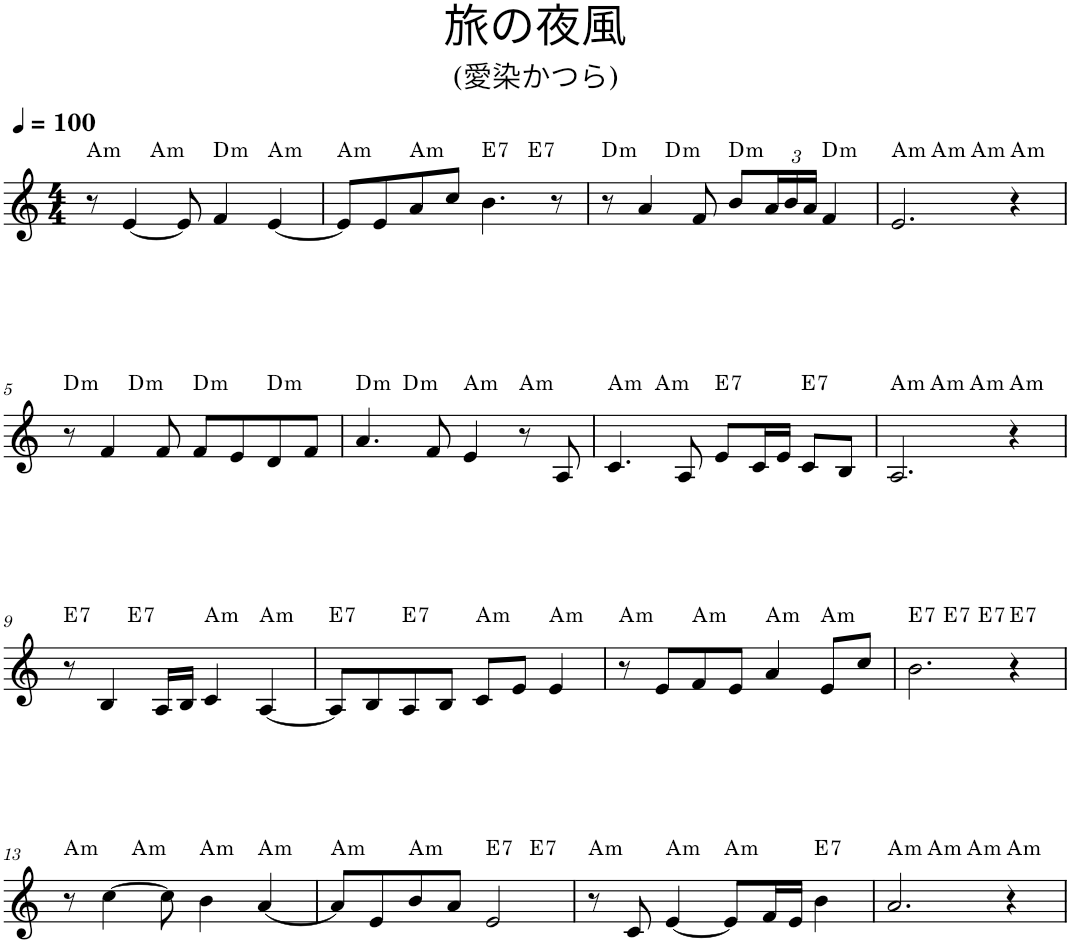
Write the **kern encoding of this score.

**kern	**harte
*part1	*part1
*staff1	*
*I"Piano	*
*I'Pno.	*
*clefG2	*
*k[]	*
*M4/4	*
*MM100	*
=1	=1
!	!LO:H:kt=m
*^	*
8r	4ryy	A:min
[4e/	.	.
!	!	!LO:H:kt=m
.	2.ryy	A:min
8e/]	.	.
!	!	!LO:H:kt=m
4f/	.	D:min
!	!	!LO:H:kt=m
[4e/	.	A:min
=2	=2	=2
!	!	!LO:H:kt=m
8e/L]	2.ryy	A:min
8e/	.	.
!	!	!LO:H:kt=m
8a/	.	A:min
8cc/J	.	.
!	!	!LO:H:kt=7
4.b\	.	E:7
!	!	!LO:H:kt=7
.	4ryy	E:7
8r	.	.
=3	=3	=3
!	!	!LO:H:kt=m
8r	4ryy	D:min
4a/	.	.
!	!	!LO:H:kt=m
.	2.ryy	D:min
8f/	.	.
!	!	!LO:H:kt=m
8b/L	.	D:min
*Xbrackettup	*	*
24a/L	.	.
24b/	.	.
24a/JJ	.	.
!	!	!LO:H:kt=m
4f/	.	D:min
=4	=4	=4
!	!	!LO:H:kt=m
*	*^	*
2.e/	4ryy	2ryy	A:min
!	!	!	!LO:H:kt=m
.	2.ryy	.	A:min
!	!	!	!LO:H:kt=m
.	.	2ryy	A:min
!	!	!	!LO:H:kt=m
4r	.	.	A:min
!!LO:LB:g=z	!!	!!
=5	=5	=5	=5
!	!	!	!LO:H:kt=m
*	*v	*v	*
8r	4ryy	D:min
4f/	.	.
!	!	!LO:H:kt=m
.	2.ryy	D:min
8f/	.	.
!	!	!LO:H:kt=m
8f/L	.	D:min
8e/	.	.
!	!	!LO:H:kt=m
8d/	.	D:min
8f/J	.	.
=6	=6	=6
!	!	!LO:H:kt=m
4.a/	4ryy	D:min
!	!	!LO:H:kt=m
.	2.ryy	D:min
8f/	.	.
!	!	!LO:H:kt=m
4e/	.	A:min
!	!	!LO:H:kt=m
8r	.	A:min
8A/	.	.
=7	=7	=7
!	!	!LO:H:kt=m
4.c/	4ryy	A:min
!	!	!LO:H:kt=m
.	2.ryy	A:min
8A/	.	.
!	!	!LO:H:kt=7
8e/L	.	E:7
16c/L	.	.
16e/JJ	.	.
!	!	!LO:H:kt=7
8c/L	.	E:7
8B/J	.	.
=8	=8	=8
!	!	!LO:H:kt=m
*	*^	*
2.A/	4ryy	2ryy	A:min
!	!	!	!LO:H:kt=m
.	2.ryy	.	A:min
!	!	!	!LO:H:kt=m
.	.	2ryy	A:min
!	!	!	!LO:H:kt=m
4r	.	.	A:min
!!LO:LB:g=z	!!	!!
=9	=9	=9	=9
!	!	!	!LO:H:kt=7
*	*v	*v	*
8r	4ryy	E:7
4B/	.	.
!	!	!LO:H:kt=7
.	2.ryy	E:7
16A/LL	.	.
16B/JJ	.	.
!	!	!LO:H:kt=m
4c/	.	A:min
!	!	!LO:H:kt=m
[4A/	.	A:min
=10	=10	=10
!	!	!LO:H:kt=7
*v	*v	*
8A/L]	E:7
8B/	.
!	!LO:H:kt=7
8A/	E:7
8B/J	.
!	!LO:H:kt=m
8c/L	A:min
8e/J	.
!	!LO:H:kt=m
4e/	A:min
=11	=11
!	!LO:H:kt=m
8r	A:min
8e/L	.
!	!LO:H:kt=m
8f/	A:min
8e/J	.
!	!LO:H:kt=m
4a/	A:min
!	!LO:H:kt=m
8e/L	A:min
8cc/J	.
=12	=12
!	!LO:H:kt=7
*^	*
*	*^	*
2.b\	4ryy	2ryy	E:7
!	!	!	!LO:H:kt=7
.	2.ryy	.	E:7
!	!	!	!LO:H:kt=7
.	.	2ryy	E:7
!	!	!	!LO:H:kt=7
4r	.	.	E:7
!!LO:LB:g=z	!!	!!
=13	=13	=13	=13
!	!	!	!LO:H:kt=m
*	*v	*v	*
8r	4ryy	A:min
[4cc\	.	.
!	!	!LO:H:kt=m
.	2.ryy	A:min
8cc\]	.	.
!	!	!LO:H:kt=m
4b\	.	A:min
!	!	!LO:H:kt=m
[4a/	.	A:min
=14	=14	=14
!	!	!LO:H:kt=m
8a/L]	2.ryy	A:min
8e/	.	.
!	!	!LO:H:kt=m
8b/	.	A:min
8a/J	.	.
!	!	!LO:H:kt=7
2e/	.	E:7
!	!	!LO:H:kt=7
.	4ryy	E:7
=15	=15	=15
!	!	!LO:H:kt=m
*v	*v	*
8r	A:min
8c/	.
!	!LO:H:kt=m
[4e/	A:min
!	!LO:H:kt=m
8e/L]	A:min
16f/L	.
16e/JJ	.
!	!LO:H:kt=7
4b\	E:7
=16	=16
!	!LO:H:kt=m
*^	*
*	*^	*
2.a/	4ryy	2ryy	A:min
!	!	!	!LO:H:kt=m
.	2.ryy	.	A:min
!	!	!	!LO:H:kt=m
.	.	2ryy	A:min
!	!	!	!LO:H:kt=m
4r	.	.	A:min
*v	*v	*v	*
=	=
*-	*-
